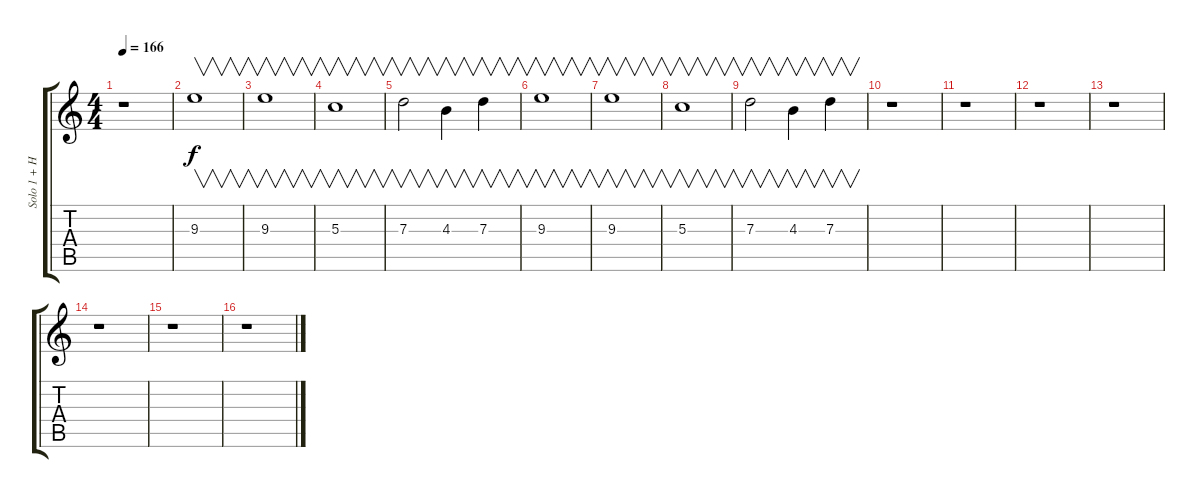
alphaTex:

\track ("Solo 1 + Harmonisé" "Solo 1 + H") {instrument distortionguitar}
\staff {score tabs}
\tuning (E4 B3 G3 D3 A2 E2) {hide}
\ts (4 4)
\tempo 166
\clef g2
\ks c
r.1{dy f} |
9.3.1{v} |
9.3.1{v} |
5.3.1{v} |
7.3.2{v} 4.3.4{v} 7.3.4{v} |
9.3.1{v} |
9.3.1{v} |
5.3.1{v} |
7.3.2{v} 4.3.4{v} 7.3.4{v} |
r.1 |
r.1 |
r.1 |
r.1 |
r.1 |
r.1 |
r.1
